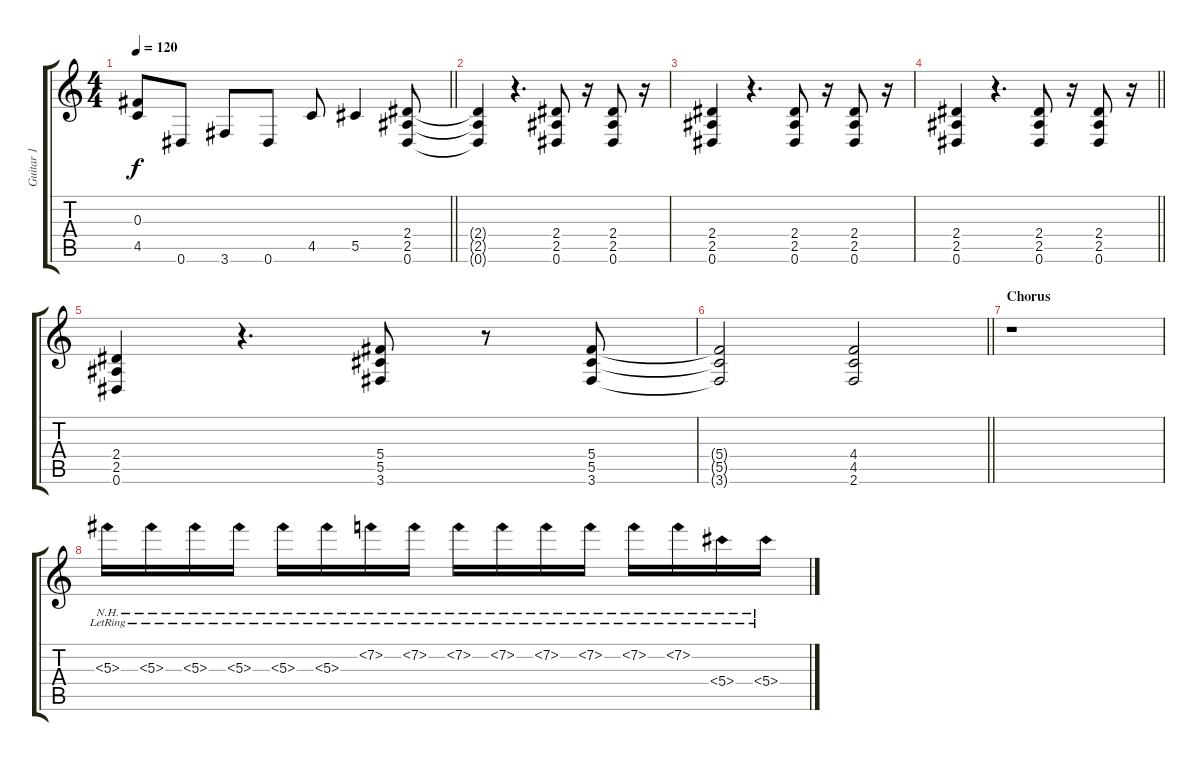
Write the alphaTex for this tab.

\track ("Guitar 1" "Guitar 1") {instrument overdrivenguitar}
\staff {score tabs}
\tuning (Eb4 Bb3 Gb3 Db3 Ab2 Eb2) {hide}
\ts (4 4)
\tempo 120
\clef g2
\barLineRight lightlight
\ks c
(0.3 4.5{t}).8{dy f} 0.6.8 3.6.8 0.6.8 4.5.8 5.5.4 (2.4 2.5 0.6).8 |
(2.4{t} 2.5{t} 0.6{t}).4 r.4{d} (2.4 2.5 0.6).8 r.16 (2.4 2.5 0.6).8 r.16 |
(2.4 2.5 0.6).4 r.4{d} (2.4 2.5 0.6).8 r.16 (2.4 2.5 0.6).8 r.16 |
\barLineRight lightlight
(2.4 2.5 0.6).4 r.4{d} (2.4 2.5 0.6).8 r.16 (2.4 2.5 0.6).8 r.16 |
(2.4 2.5 0.6).4 r.4{d} (5.4 5.5 3.6).8 r.8 (5.4 5.5 3.6).8 |
\barLineRight lightlight
(5.4{t} 5.5{t} 3.6{t}).2 (4.4 4.5 2.6).2 |
\section ("" "Chorus")
r.1 |
5.3{nh lr}.16 5.3{nh lr}.16 5.3{nh lr}.16 5.3{nh lr}.16 5.3{nh lr}.16 5.3{nh lr}.16 7.2{nh lr}.16 7.2{nh lr}.16 7.2{nh lr}.16 7.2{nh lr}.16 7.2{nh lr}.16 7.2{nh lr}.16 7.2{nh lr}.16 7.2{nh lr}.16 5.4{nh lr}.16 5.4{nh lr}.16
